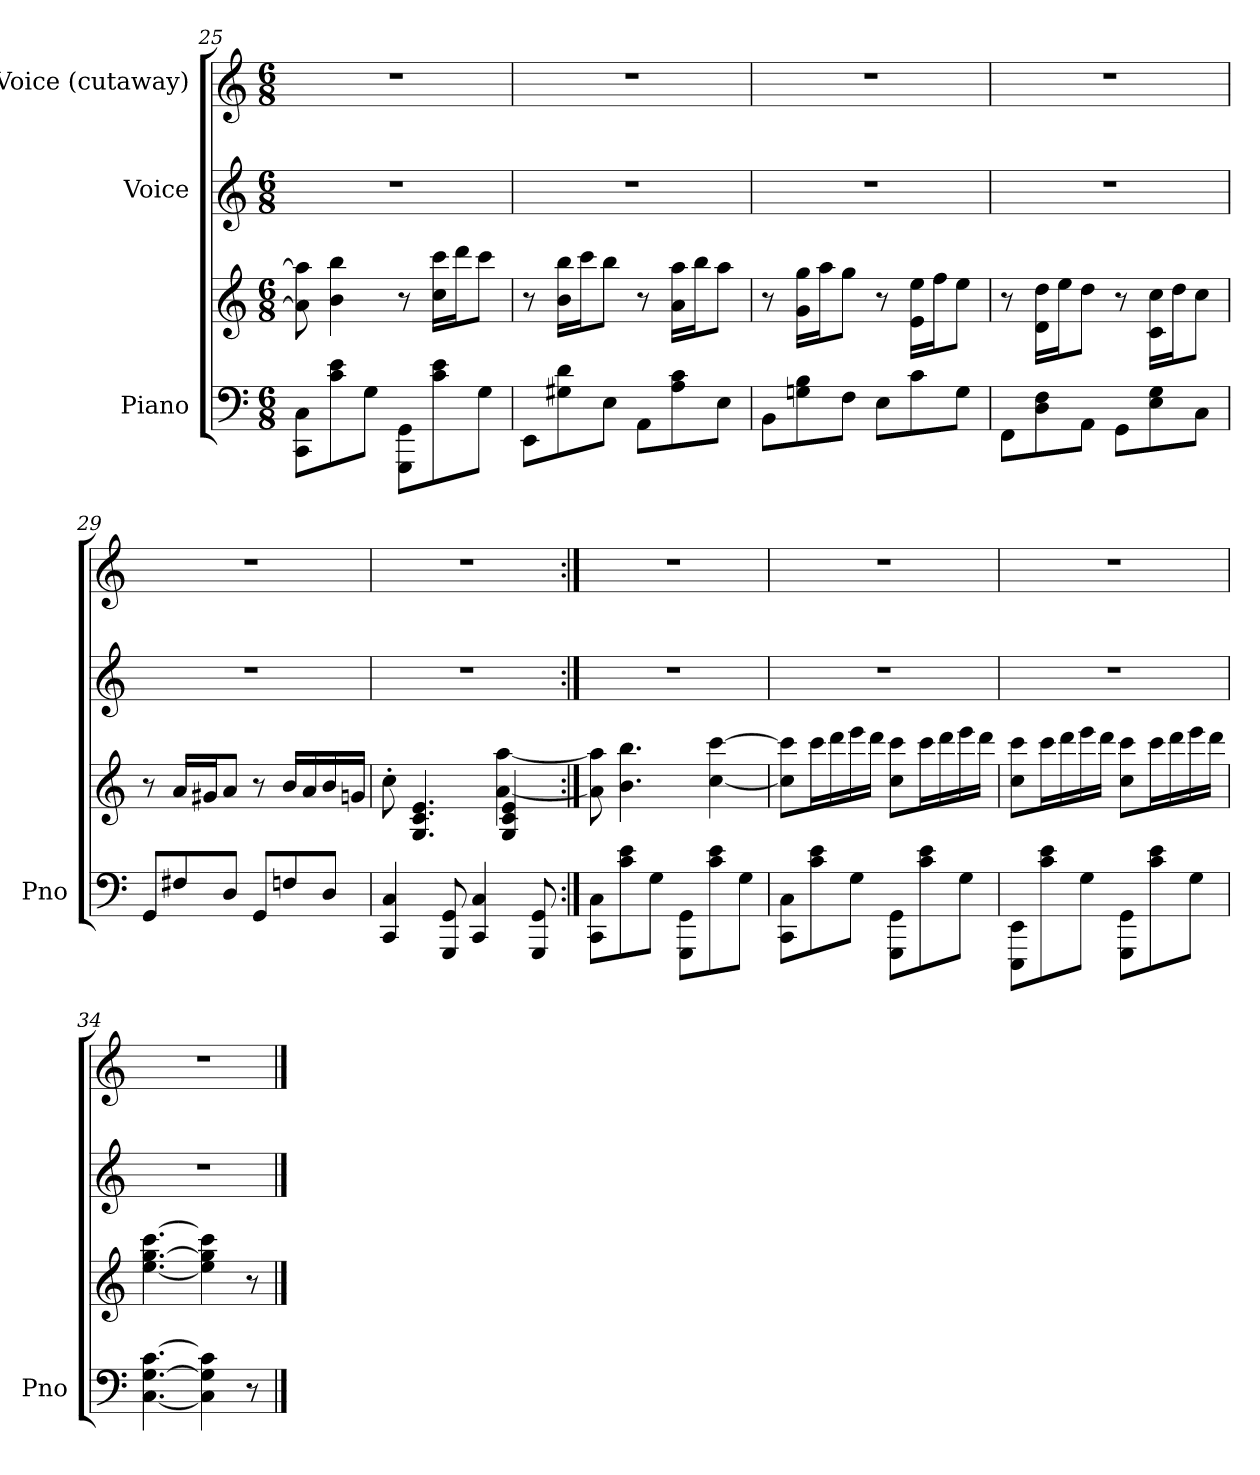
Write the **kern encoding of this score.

**kern	**kern	**kern	**kern
*part3	*part3	*part2	*part1
*staff4	*staff3	*staff2	*staff1
*I"Piano	*	*I"Voice	*I"Voice (cutaway)
*I'Pno	*	*	*
!!LO:LB:g=z
*clefF4	*clefG2	*clefG2	*clefG2
*k[]	*k[]	*k[]	*k[]
*M6/8	*M6/8	*M6/8	*M6/8
=25	=25	=25	=25
8CC\ 8C\L	8a\] 8aa\]	2.r	2.r
8c\ 8e\	4b\ 4bb\	.	.
8G\J	.	.	.
8GGG\ 8GG\L	8r	.	.
8c\ 8e\	16cc\ 16ccc\LL	.	.
.	16ddd\J	.	.
8G\J	8ccc\J	.	.
=26	=26	=26	=26
8EE\L	8r	2.r	2.r
8G#X\ 8d\	16b\ 16bb\LL	.	.
.	16ccc\J	.	.
8E\J	8bb\J	.	.
8AA\L	8r	.	.
8A\ 8c\	16a\ 16aa\LL	.	.
.	16bb\J	.	.
8E\J	8aa\J	.	.
=27	=27	=27	=27
8BB\L	8r	2.r	2.r
8Gn\ 8B\	16g\ 16gg\LL	.	.
.	16aa\J	.	.
8F\J	8gg\J	.	.
8E\L	8r	.	.
8c\	16e\ 16ee\LL	.	.
.	16ff\J	.	.
8G\J	8ee\J	.	.
!!LO:LB:g=z
=28	=28	=28	=28
8FF\L	8r	2.r	2.r
8D\ 8F\	16d\ 16dd\LL	.	.
.	16ee\J	.	.
8AA\J	8dd\J	.	.
8GG\L	8r	.	.
8E\ 8G\	16c\ 16cc\LL	.	.
.	16dd\J	.	.
8C\J	8cc\J	.	.
=29	=29	=29	=29
8GG/L	8r	2.r	2.r
8F#X/	16a/LL	.	.
.	16g#X/J	.	.
8D/J	8a/J	.	.
8GG/L	8r	.	.
8Fn/	16b/LL	.	.
.	16a/	.	.
8D/J	16b/	.	.
.	16gn/JJ	.	.
=30	=30	=30	=30
*	*^	*	*
4CC/ 4C/	8cc'>\	2ryy	2.r	2.r
.	4.G/ 4.c/ 4.e/	.	.	.
8GGG/ 8GG/	.	.	.	.
4CC/ 4C/	.	.	.	.
.	4G/ 4c/ 4e/	[4a [>4aa	.	.
8GGG/ 8GG/	.	.	.	.
*	*v	*v	*	*
=31:|!	=31:|!	=31:|!	=31:|!
8CC\ 8C\L	8a\] 8aa\]	2.r	2.r
8c\ 8e\	4.b\ 4.bb\	.	.
8G\J	.	.	.
8GGG\ 8GG\L	.	.	.
8c\ 8e\	[4cc\ [4ccc\	.	.
8G\J	.	.	.
!!LO:LB:g=z
=32	=32	=32	=32
8CC\ 8C\L	8cc\] 8ccc\]L	2.r	2.r
8c\ 8e\	16ccc\L	.	.
.	16ddd\	.	.
8G\J	16eee\	.	.
.	16ddd\JJ	.	.
8GGG\ 8GG\L	8cc\ 8ccc\L	.	.
8c\ 8e\	16ccc\L	.	.
.	16ddd\	.	.
8G\J	16eee\	.	.
.	16ddd\JJ	.	.
=33	=33	=33	=33
8EEE\ 8EE\L	8cc\ 8ccc\L	2.r	2.r
8c\ 8e\	16ccc\L	.	.
.	16ddd\	.	.
8G\J	16eee\	.	.
.	16ddd\JJ	.	.
8GGG\ 8GG\L	8cc\ 8ccc\L	.	.
8c\ 8e\	16ccc\L	.	.
.	16ddd\	.	.
8G\J	16eee\	.	.
.	16ddd\JJ	.	.
=34	=34	=34	=34
[4.C\ [4.G\ [4.c\	[4.ee\ [4.gg\ [4.ccc\	2.r	2.r
4C\] 4G\] 4c\]	4ee\] 4gg\] 4ccc\]	.	.
8r	8r	.	.
==	==	==	==
*-	*-	*-	*-
